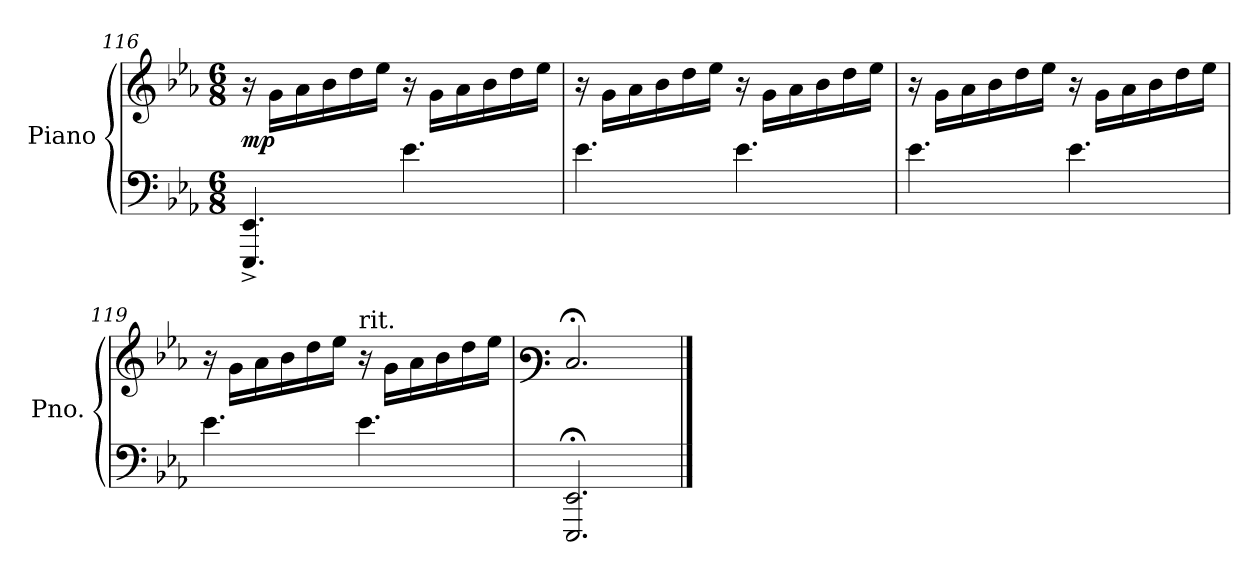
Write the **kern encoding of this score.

**kern	**kern	**dynam
*part1	*part1	*part1
*staff2	*staff1	*staff1/2
*I"Piano	*	*
*I'Pno.	*	*
*clefF4	*clefG2	*
*k[b-e-a-]	*k[b-e-a-]	*
*M6/8	*M6/8	*
=116	=116	=116
!	!	!LO:DY:b
4.EEE-/^ 4.EE-/^	16r	mp
.	16g\LL	.
.	16a-\	.
.	16b-\	.
.	16dd\	.
.	16ee-\JJ	.
4.e-\	16r	.
.	16g\LL	.
.	16a-\	.
.	16b-\	.
.	16dd\	.
.	16ee-\JJ	.
=117	=117	=117
4.e-\	16r	.
.	16g\LL	.
.	16a-\	.
.	16b-\	.
.	16dd\	.
.	16ee-\JJ	.
4.e-\	16r	.
.	16g\LL	.
.	16a-\	.
.	16b-\	.
.	16dd\	.
.	16ee-\JJ	.
!!LO:LB:g=z
=118	=118	=118
4.e-\	16r	.
.	16g\LL	.
.	16a-\	.
.	16b-\	.
.	16dd\	.
.	16ee-\JJ	.
4.e-\	16r	.
.	16g\LL	.
.	16a-\	.
.	16b-\	.
.	16dd\	.
.	16ee-\JJ	.
=119	=119	=119
4.e-\	16r	.
.	16g\LL	.
.	16a-\	.
.	16b-\	.
.	16dd\	.
.	16ee-\JJ	.
!	!LO:TX:a:t=rit.	!
4.e-\	16r	.
*	*MM83	*
.	16g\LL	.
.	16a-\	.
*	*MM75	*
.	16b-\	.
*	*MM60	*
.	16dd\	.
.	16ee-\JJ	.
=120	=120	=120
*	*clefF3	*
2.EEE-/;< 2.EE-/;<	2.E-;</	.
==	==	==
*-	*-	*-
